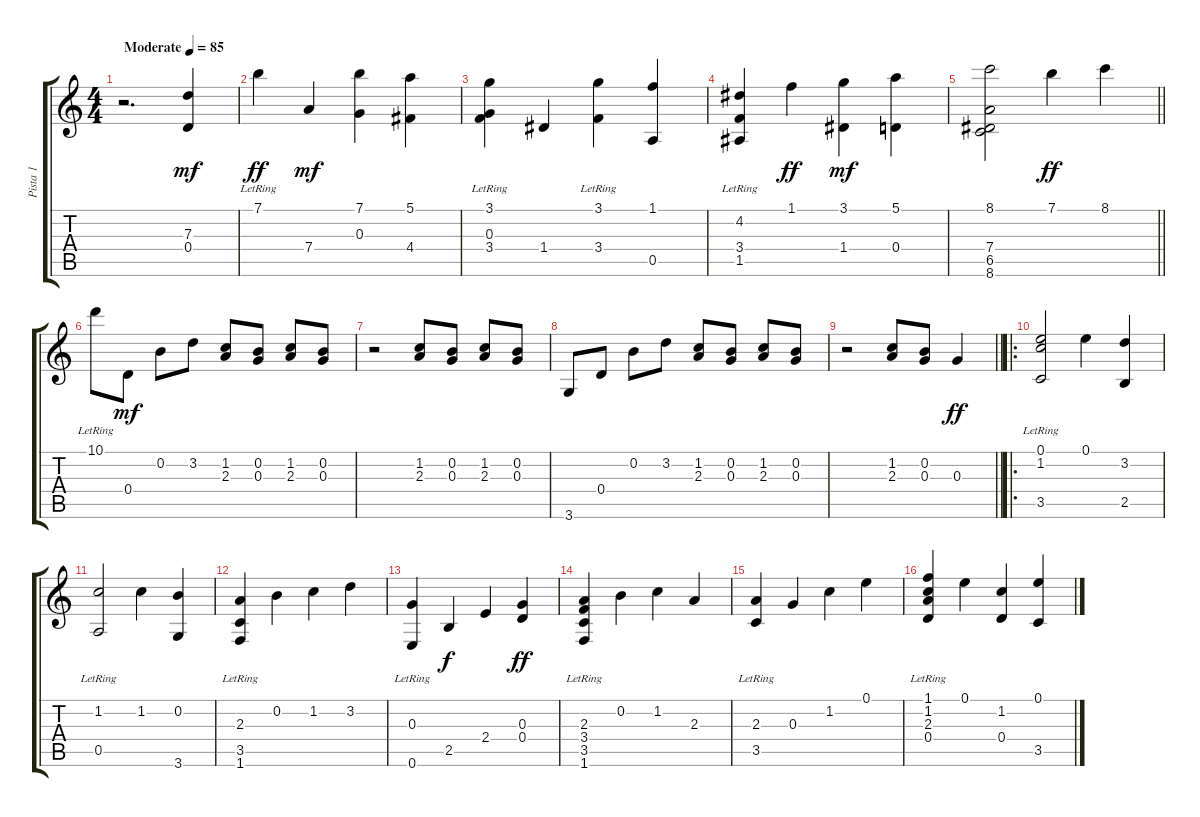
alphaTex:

\track ("Pista 1" "Pista 1") {instrument acousticguitarsteel}
\staff {score tabs}
\tuning (E4 B3 G3 D3 A2 E2) {hide}
\ts (4 4)
\tempo (85 "Moderate")
\clef g2
\ks c
r.2{d dy mf instrument acousticguitarsteel} (7.3 0.4).4 |
7.1{lr}.4{dy ff} 7.4.4{dy mf} (7.1 0.3).4 (5.1 4.4).4 |
(3.1{lr} 0.3{lr} 3.4).4 1.4.4 (3.1 3.4{lr}).4 (1.1 0.5).4 |
(4.2 3.4{lr} 1.5{lr}).4 1.1.4{dy ff} (3.1 1.4).4{dy mf} (5.1 0.4).4 |
\barLineRight lightlight
(8.1 7.4 6.5 8.6).2 7.1.4{dy ff} 8.1.4 |
10.1{lr}.8 0.4.8{dy mf} 0.2.8 3.2.8 (1.2 2.3).8 (0.2 0.3).8 (1.2 2.3).8 (0.2 0.3).8 |
r.2 (1.2 2.3).8 (0.2 0.3).8 (1.2 2.3).8 (0.2 0.3).8 |
3.6.8 0.4.8 0.2.8 3.2.8 (1.2 2.3).8 (0.2 0.3).8 (1.2 2.3).8 (0.2 0.3).8 |
\barLineRight lightlight
r.2 (1.2 2.3).8 (0.2 0.3).8 0.3.4{dy ff} |
\ro
(0.1 1.2 3.5{lr}).2 0.1.4 (3.2 2.5).4 |
(1.2 0.5{lr}).2 1.2.4 (0.2 3.6).4 |
(2.3 3.5{lr} 1.6{lr}).4 0.2.4 1.2.4 3.2.4 |
(0.3{lr} 0.6).4 2.5.4{dy f} 2.4.4 (0.3 0.4).4{dy ff} |
(2.3 3.4{lr} 3.5{lr} 1.6{lr}).4 0.2.4 1.2.4 2.3.4 |
(2.3 3.5{lr}).4 0.3.4 1.2.4 0.1.4 |
(1.1 1.2{lr} 2.3{lr} 0.4{lr}).4 0.1.4 (1.2 0.4).4 (0.1 3.5).4
